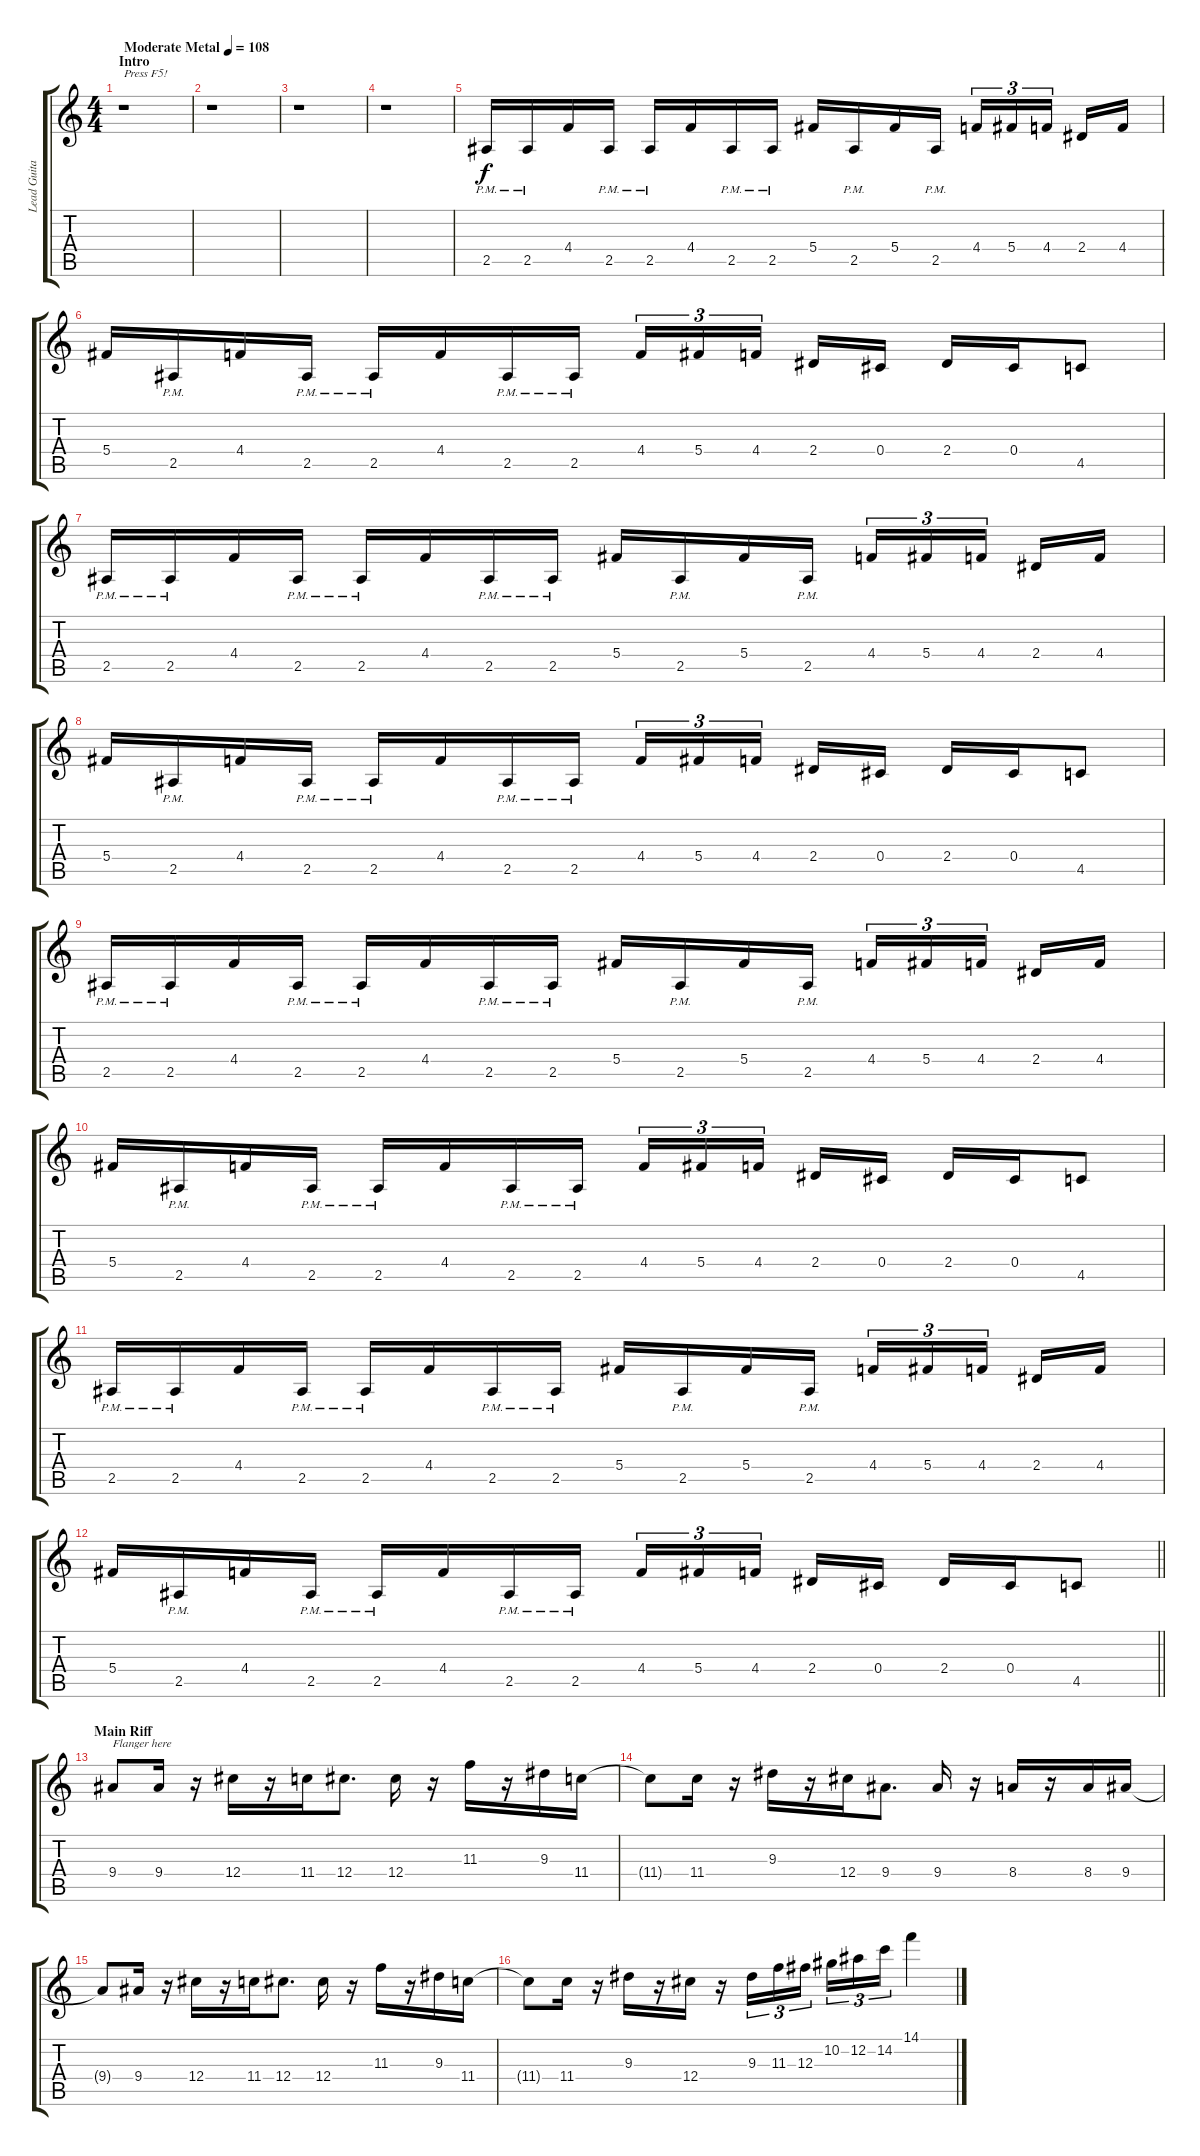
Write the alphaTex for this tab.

\track ("Lead Guitar" "Lead Guita") {instrument distortionguitar}
\staff {score tabs}
\tuning (Eb4 Bb3 Gb3 Db3 Ab2 Eb2) {hide}
\ts (4 4)
\section ("" "Intro")
\tempo (108 "Moderate Metal")
\clef g2
\ks c
r.1{txt "Press F5!" dy f instrument distortionguitar} |
r.1 |
r.1 |
r.1 |
2.5{pm}.16 2.5{pm}.16 4.4.16 2.5{pm}.16 2.5{pm}.16 4.4.16 2.5{pm}.16 2.5{pm}.16 5.4.16 2.5{pm}.16 5.4.16 2.5{pm}.16 4.4.16{tu (3 2)} 5.4.16{tu (3 2)} 4.4.16{tu (3 2) beam splitsecondary} 2.4.16 4.4.16 |
5.4.16 2.5{pm}.16 4.4.16 2.5{pm}.16 2.5{pm}.16 4.4.16 2.5{pm}.16 2.5{pm}.16 4.4.16{tu (3 2)} 5.4.16{tu (3 2)} 4.4.16{tu (3 2) beam splitsecondary} 2.4.16 0.4.16 2.4.16 0.4.16 4.5.8 |
2.5{pm}.16 2.5{pm}.16 4.4.16 2.5{pm}.16 2.5{pm}.16 4.4.16 2.5{pm}.16 2.5{pm}.16 5.4.16 2.5{pm}.16 5.4.16 2.5{pm}.16 4.4.16{tu (3 2)} 5.4.16{tu (3 2)} 4.4.16{tu (3 2) beam splitsecondary} 2.4.16 4.4.16 |
5.4.16 2.5{pm}.16 4.4.16 2.5{pm}.16 2.5{pm}.16 4.4.16 2.5{pm}.16 2.5{pm}.16 4.4.16{tu (3 2)} 5.4.16{tu (3 2)} 4.4.16{tu (3 2) beam splitsecondary} 2.4.16 0.4.16 2.4.16 0.4.16 4.5.8 |
2.5{pm}.16 2.5{pm}.16 4.4.16 2.5{pm}.16 2.5{pm}.16 4.4.16 2.5{pm}.16 2.5{pm}.16 5.4.16 2.5{pm}.16 5.4.16 2.5{pm}.16 4.4.16{tu (3 2)} 5.4.16{tu (3 2)} 4.4.16{tu (3 2) beam splitsecondary} 2.4.16 4.4.16 |
5.4.16 2.5{pm}.16 4.4.16 2.5{pm}.16 2.5{pm}.16 4.4.16 2.5{pm}.16 2.5{pm}.16 4.4.16{tu (3 2)} 5.4.16{tu (3 2)} 4.4.16{tu (3 2) beam splitsecondary} 2.4.16 0.4.16 2.4.16 0.4.16 4.5.8 |
2.5{pm}.16 2.5{pm}.16 4.4.16 2.5{pm}.16 2.5{pm}.16 4.4.16 2.5{pm}.16 2.5{pm}.16 5.4.16 2.5{pm}.16 5.4.16 2.5{pm}.16 4.4.16{tu (3 2)} 5.4.16{tu (3 2)} 4.4.16{tu (3 2) beam splitsecondary} 2.4.16 4.4.16 |
\barLineRight lightlight
5.4.16 2.5{pm}.16 4.4.16 2.5{pm}.16 2.5{pm}.16 4.4.16 2.5{pm}.16 2.5{pm}.16 4.4.16{tu (3 2)} 5.4.16{tu (3 2)} 4.4.16{tu (3 2) beam splitsecondary} 2.4.16 0.4.16 2.4.16 0.4.16 4.5.8 |
\section ("" "Main Riff")
9.4.8{txt "Flanger here"} 9.4.16 r.16 12.4.16 r.16 11.4.16 12.4.8{d} 12.4.16 r.16 11.3.16 r.16 9.3.16 11.4.16 |
11.4{t}.8 11.4.16 r.16 9.3.16 r.16 12.4.16 9.4.8{d} 9.4.16 r.16 8.4.16 r.16 8.4.16 9.4.16 |
9.4{t}.8 9.4.16 r.16 12.4.16 r.16 11.4.16 12.4.8{d} 12.4.16 r.16 11.3.16 r.16 9.3.16 11.4.16 |
11.4{t}.8 11.4.16 r.16 9.3.16 r.16 12.4.16 r.16 9.3.16{tu (3 2)} 11.3.16{tu (3 2)} 12.3.16{tu (3 2) beam splitsecondary} 10.2.16{tu (3 2)} 12.2.16{tu (3 2)} 14.2.16{tu (3 2)} 14.1.4
